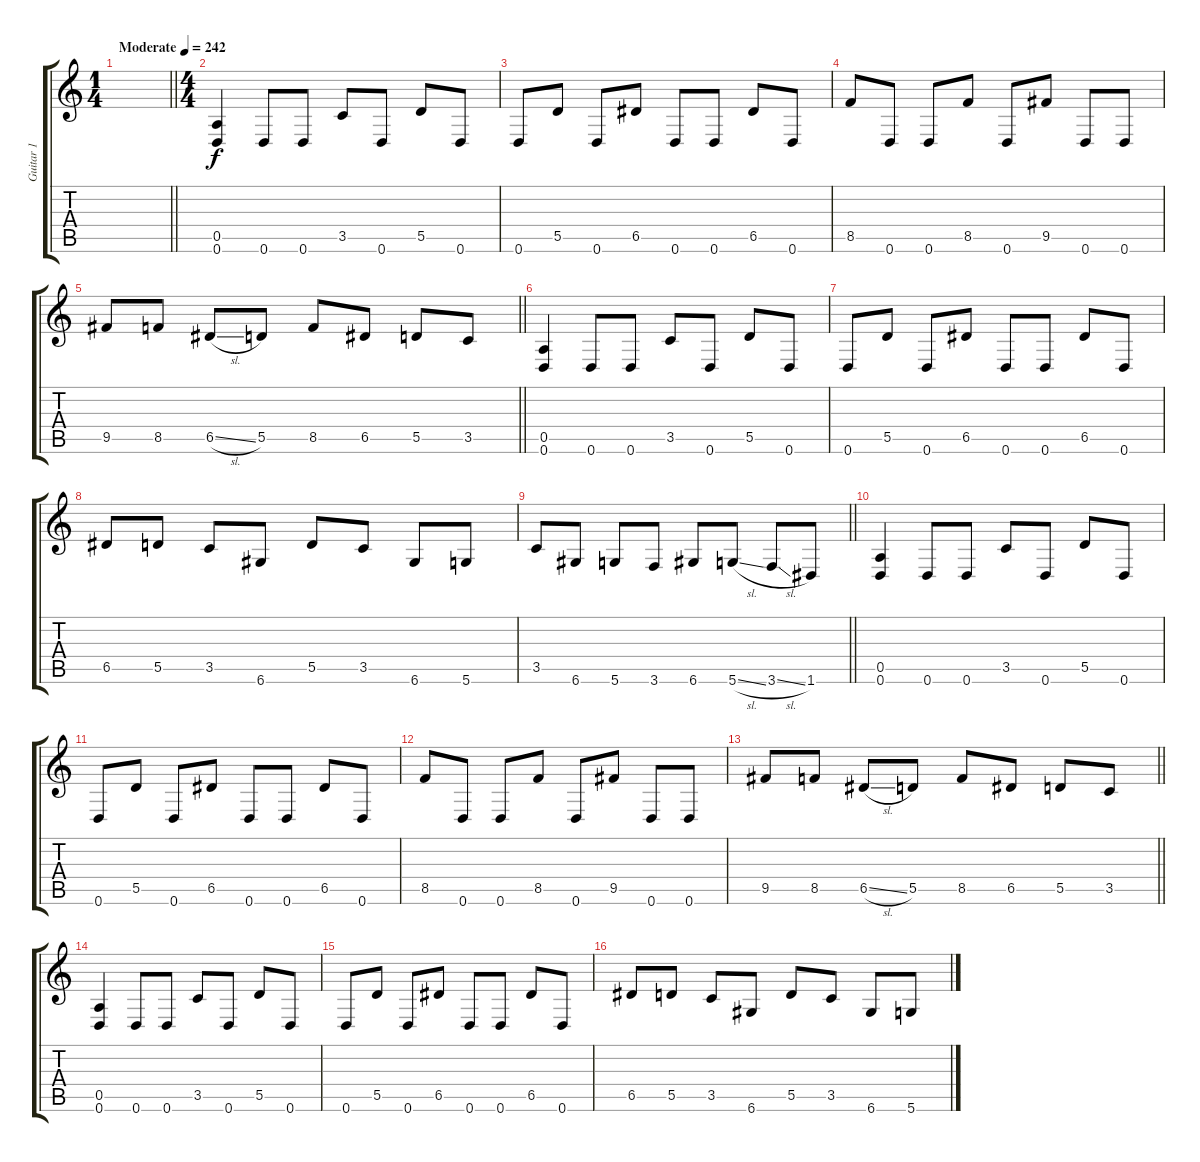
\track ("Guitar 1" "Guitar 1") {instrument distortionguitar}
\staff {score tabs}
\tuning (E4 B3 G3 D3 A2 D2) {hide}
\ts (1 4)
\tempo (242 "Moderate")
\clef g2
\barLineRight lightlight
\ks c
|
\ts (4 4)
(0.5 0.6).4 0.6.8 0.6.8 3.5.8 0.6.8 5.5.8 0.6.8 |
0.6.8 5.5.8 0.6.8 6.5.8 0.6.8 0.6.8 6.5.8 0.6.8 |
8.5.8 0.6.8 0.6.8 8.5.8 0.6.8 9.5.8 0.6.8 0.6.8 |
\barLineRight lightlight
9.5.8 8.5.8 6.5{sl}.8 5.5.8 8.5.8 6.5.8 5.5.8 3.5.8 |
(0.5 0.6).4 0.6.8 0.6.8 3.5.8 0.6.8 5.5.8 0.6.8 |
0.6.8 5.5.8 0.6.8 6.5.8 0.6.8 0.6.8 6.5.8 0.6.8 |
6.5.8 5.5.8 3.5.8 6.6.8 5.5.8 3.5.8 6.6.8 5.6.8 |
\barLineRight lightlight
3.5.8 6.6.8 5.6.8 3.6.8 6.6.8 5.6{sl}.8 3.6{sl}.8 1.6.8 |
(0.5 0.6).4 0.6.8 0.6.8 3.5.8 0.6.8 5.5.8 0.6.8 |
0.6.8 5.5.8 0.6.8 6.5.8 0.6.8 0.6.8 6.5.8 0.6.8 |
8.5.8 0.6.8 0.6.8 8.5.8 0.6.8 9.5.8 0.6.8 0.6.8 |
\barLineRight lightlight
9.5.8 8.5.8 6.5{sl}.8 5.5.8 8.5.8 6.5.8 5.5.8 3.5.8 |
(0.5 0.6).4 0.6.8 0.6.8 3.5.8 0.6.8 5.5.8 0.6.8 |
0.6.8 5.5.8 0.6.8 6.5.8 0.6.8 0.6.8 6.5.8 0.6.8 |
6.5.8 5.5.8 3.5.8 6.6.8 5.5.8 3.5.8 6.6.8 5.6.8
